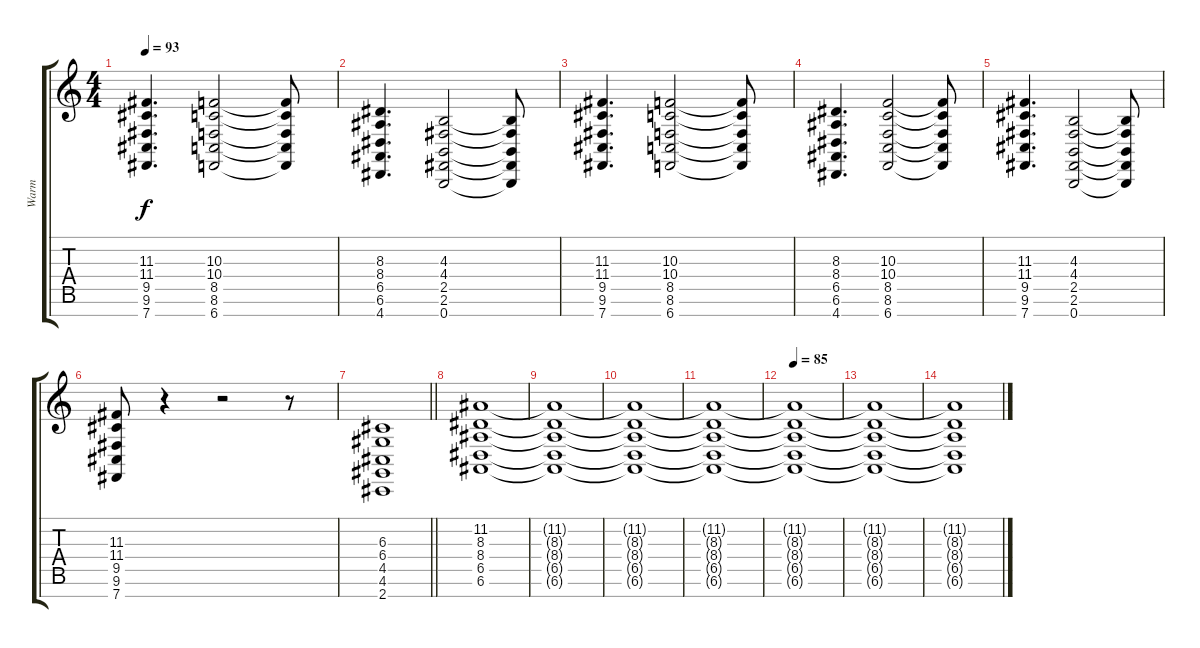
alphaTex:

\track ("Warm" "Warm") {instrument pad2warm}
\staff {score tabs}
\tuning (E4 B3 G3 D3 A2 E2 B1) {hide}
\ts (4 4)
\tempo 93
\clef g2
\ks c
(11.3 11.4 9.5 9.6 7.7).4{d dy f} (10.3 10.4 8.5 8.6 6.7).2 (10.3{t} 10.4{t} 8.5{t} 8.6{t} 6.7{t}).8 |
(8.3 8.4 6.5 6.6 4.7).4{d} (4.3 4.4 2.5 2.6 0.7).2 (4.3{t} 4.4{t} 2.5{t} 2.6{t} 0.7{t}).8 |
(11.3 11.4 9.5 9.6 7.7).4{d} (10.3 10.4 8.5 8.6 6.7).2 (10.3{t} 10.4{t} 8.5{t} 8.6{t} 6.7{t}).8 |
(8.3 8.4 6.5 6.6 4.7).4{d} (10.3 10.4 8.5 8.6 6.7).2 (10.3{t} 10.4{t} 8.5{t} 8.6{t} 6.7{t}).8 |
(11.3 11.4 9.5 9.6 7.7).4{d} (4.3 4.4 2.5 2.6 0.7).2 (4.3{t} 4.4{t} 2.5{t} 2.6{t} 0.7{t}).8 |
(11.3 11.4 9.5 9.6 7.7).8 r.4 r.2 r.8 |
\barLineRight lightlight
(6.3 6.4 4.5 4.6 2.7).1 |
(11.2 8.3 8.4 6.5 6.6).1 |
(11.2{t} 8.3{t} 8.4{t} 6.5{t} 6.6{t}).1 |
(11.2{t} 8.3{t} 8.4{t} 6.5{t} 6.6{t}).1 |
(11.2{t} 8.3{t} 8.4{t} 6.5{t} 6.6{t}).1 |
\tempo 85
(11.2{t} 8.3{t} 8.4{t} 6.5{t} 6.6{t}).1 |
(11.2{t} 8.3{t} 8.4{t} 6.5{t} 6.6{t}).1 |
(11.2{t} 8.3{t} 8.4{t} 6.5{t} 6.6{t}).1
